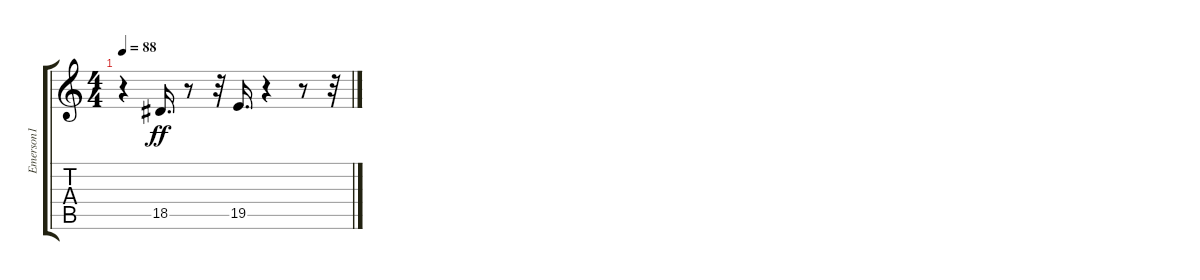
\track ("Emerson1" "Emerson1") {instrument pad3polysynth}
\staff {score tabs}
\tuning (E4 B3 G3 D3 A2 E2) {hide}
\ts (4 4)
\tempo 88
\clef g2
\ks c
r.4{dy ff} 18.5.16{d} r.8 r.32 19.5.16{d} r.4 r.8 r.32
